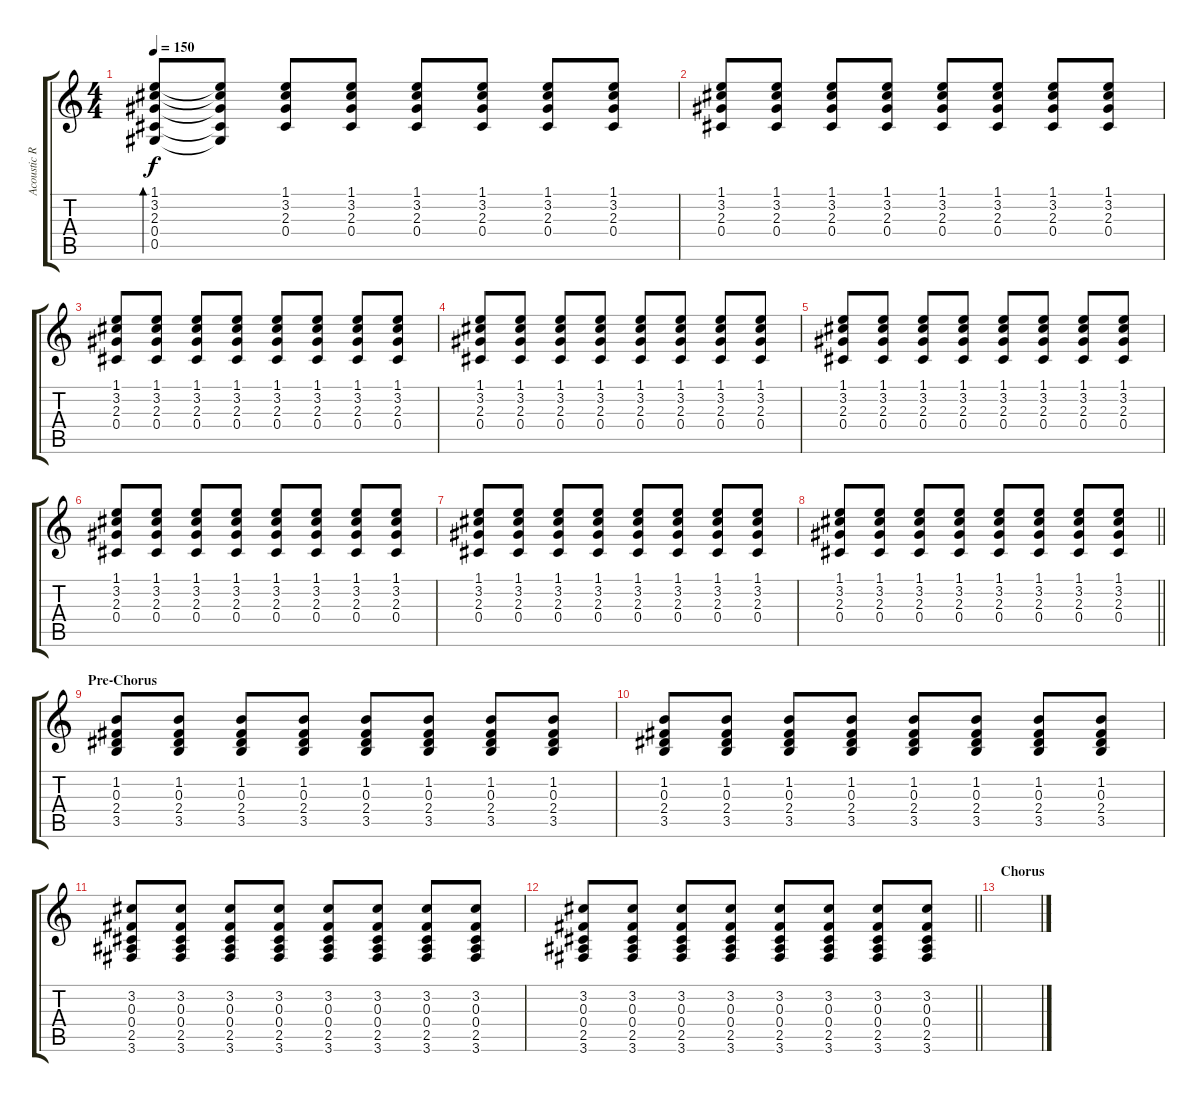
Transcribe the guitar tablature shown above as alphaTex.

\track ("Acoustic Rhytm Guitar [L]" "Acoustic R") {instrument acousticguitarsteel}
\staff {score tabs}
\tuning (Eb4 Bb3 Gb3 Db3 Ab2 Eb2) {hide}
\ts (4 4)
\tempo 150
\clef g2
\ks c
(1.1 3.2 2.3 0.4 0.5).8{bd 240 dy f} (1.1{t} 3.2{t} 2.3{t} 0.4{t} 0.5{t}).8 (1.1 3.2 2.3 0.4).8 (1.1 3.2 2.3 0.4).8 (1.1 3.2 2.3 0.4).8 (1.1 3.2 2.3 0.4).8 (1.1 3.2 2.3 0.4).8 (1.1 3.2 2.3 0.4).8 |
(1.1 3.2 2.3 0.4).8 (1.1 3.2 2.3 0.4).8 (1.1 3.2 2.3 0.4).8 (1.1 3.2 2.3 0.4).8 (1.1 3.2 2.3 0.4).8 (1.1 3.2 2.3 0.4).8 (1.1 3.2 2.3 0.4).8 (1.1 3.2 2.3 0.4).8 |
(1.1 3.2 2.3 0.4).8 (1.1 3.2 2.3 0.4).8 (1.1 3.2 2.3 0.4).8 (1.1 3.2 2.3 0.4).8 (1.1 3.2 2.3 0.4).8 (1.1 3.2 2.3 0.4).8 (1.1 3.2 2.3 0.4).8 (1.1 3.2 2.3 0.4).8 |
(1.1 3.2 2.3 0.4).8 (1.1 3.2 2.3 0.4).8 (1.1 3.2 2.3 0.4).8 (1.1 3.2 2.3 0.4).8 (1.1 3.2 2.3 0.4).8 (1.1 3.2 2.3 0.4).8 (1.1 3.2 2.3 0.4).8 (1.1 3.2 2.3 0.4).8 |
(1.1 3.2 2.3 0.4).8 (1.1 3.2 2.3 0.4).8 (1.1 3.2 2.3 0.4).8 (1.1 3.2 2.3 0.4).8 (1.1 3.2 2.3 0.4).8 (1.1 3.2 2.3 0.4).8 (1.1 3.2 2.3 0.4).8 (1.1 3.2 2.3 0.4).8 |
(1.1 3.2 2.3 0.4).8 (1.1 3.2 2.3 0.4).8 (1.1 3.2 2.3 0.4).8 (1.1 3.2 2.3 0.4).8 (1.1 3.2 2.3 0.4).8 (1.1 3.2 2.3 0.4).8 (1.1 3.2 2.3 0.4).8 (1.1 3.2 2.3 0.4).8 |
(1.1 3.2 2.3 0.4).8 (1.1 3.2 2.3 0.4).8 (1.1 3.2 2.3 0.4).8 (1.1 3.2 2.3 0.4).8 (1.1 3.2 2.3 0.4).8 (1.1 3.2 2.3 0.4).8 (1.1 3.2 2.3 0.4).8 (1.1 3.2 2.3 0.4).8 |
\barLineRight lightlight
(1.1 3.2 2.3 0.4).8 (1.1 3.2 2.3 0.4).8 (1.1 3.2 2.3 0.4).8 (1.1 3.2 2.3 0.4).8 (1.1 3.2 2.3 0.4).8 (1.1 3.2 2.3 0.4).8 (1.1 3.2 2.3 0.4).8 (1.1 3.2 2.3 0.4).8 |
\section ("" "Pre-Chorus")
(1.2 0.3 2.4 3.5).8 (1.2 0.3 2.4 3.5).8 (1.2 0.3 2.4 3.5).8 (1.2 0.3 2.4 3.5).8 (1.2 0.3 2.4 3.5).8 (1.2 0.3 2.4 3.5).8 (1.2 0.3 2.4 3.5).8 (1.2 0.3 2.4 3.5).8 |
(1.2 0.3 2.4 3.5).8 (1.2 0.3 2.4 3.5).8 (1.2 0.3 2.4 3.5).8 (1.2 0.3 2.4 3.5).8 (1.2 0.3 2.4 3.5).8 (1.2 0.3 2.4 3.5).8 (1.2 0.3 2.4 3.5).8 (1.2 0.3 2.4 3.5).8 |
(3.2 0.3 0.4 2.5 3.6).8 (3.2 0.3 0.4 2.5 3.6).8 (3.2 0.3 0.4 2.5 3.6).8 (3.2 0.3 0.4 2.5 3.6).8 (3.2 0.3 0.4 2.5 3.6).8 (3.2 0.3 0.4 2.5 3.6).8 (3.2 0.3 0.4 2.5 3.6).8 (3.2 0.3 0.4 2.5 3.6).8 |
\barLineRight lightlight
(3.2 0.3 0.4 2.5 3.6).8 (3.2 0.3 0.4 2.5 3.6).8 (3.2 0.3 0.4 2.5 3.6).8 (3.2 0.3 0.4 2.5 3.6).8 (3.2 0.3 0.4 2.5 3.6).8 (3.2 0.3 0.4 2.5 3.6).8 (3.2 0.3 0.4 2.5 3.6).8 (3.2 0.3 0.4 2.5 3.6).8 |
\section ("" "Chorus")
